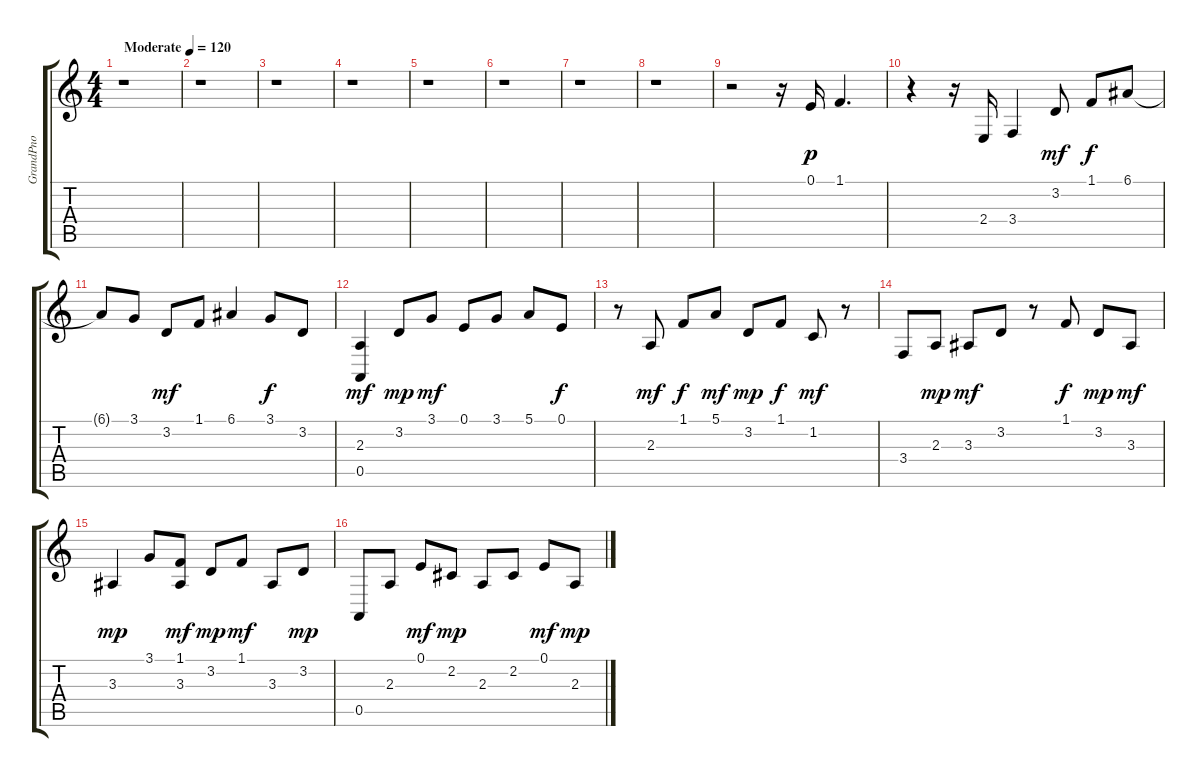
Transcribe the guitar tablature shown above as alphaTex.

\track ("GrandPno" "GrandPno") {instrument acousticgrandpiano}
\staff {score tabs}
\tuning (E4 B3 G3 D3 A2 E2) {hide}
\ts (4 4)
\tempo (120 "Moderate")
\clef g2
\ks c
r.1{dy p instrument acousticgrandpiano} |
r.1 |
r.1 |
r.1 |
r.1 |
r.1 |
r.1 |
r.1 |
r.2 r.16 0.1.16 1.1.4{d} |
r.4 r.16 2.4.16 3.4.4 3.2.8{dy mf} 1.1.8{dy f} 6.1.8 |
6.1{t}.8 3.1.8 3.2.8{dy mf} 1.1.8 6.1.4 3.1.8{dy f} 3.2.8 |
(2.3 0.5).4{dy mf} 3.2.8{dy mp} 3.1.8{dy mf} 0.1.8 3.1.8 5.1.8 0.1.8{dy f} |
r.8 2.3.8{dy mf} 1.1.8{dy f} 5.1.8{dy mf} 3.2.8{dy mp} 1.1.8{dy f} 1.2.8{dy mf} r.8 |
3.4.8 2.3.8{dy mp} 3.3.8{dy mf} 3.2.8 r.8 1.1.8{dy f} 3.2.8{dy mp} 3.3.8{dy mf} |
3.3.4{dy mp} 3.1.8 (1.1 3.3).8{dy mf} 3.2.8{dy mp} 1.1.8{dy mf} 3.3.8 3.2.8{dy mp} |
0.5.8 2.3.8 0.1.8{dy mf} 2.2.8{dy mp} 2.3.8 2.2.8 0.1.8{dy mf} 2.3.8{dy mp}
